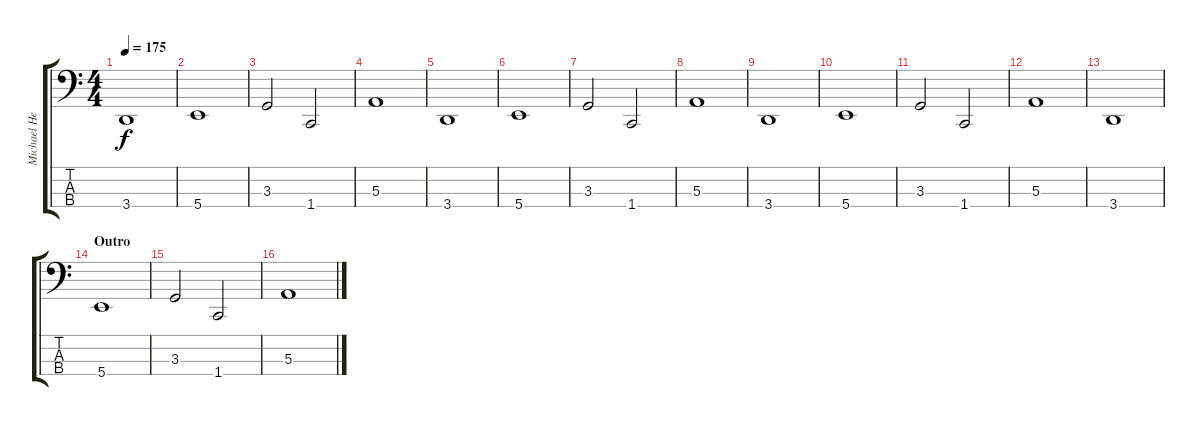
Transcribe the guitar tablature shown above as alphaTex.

\track ("Michael Hedlund" "Michael He") {instrument electricbasspick}
\staff {score tabs}
\tuning (D2 A1 E1 B0) {hide}
\ts (4 4)
\tempo 175
\clef f4
\ks c
3.4.1{dy f} |
5.4.1 |
3.3.2 1.4.2 |
5.3.1 |
3.4.1 |
5.4.1 |
3.3.2 1.4.2 |
5.3.1 |
3.4.1 |
5.4.1 |
3.3.2 1.4.2 |
5.3.1 |
3.4.1 |
\section ("" "Outro")
5.4.1 |
3.3.2 1.4.2 |
5.3.1
